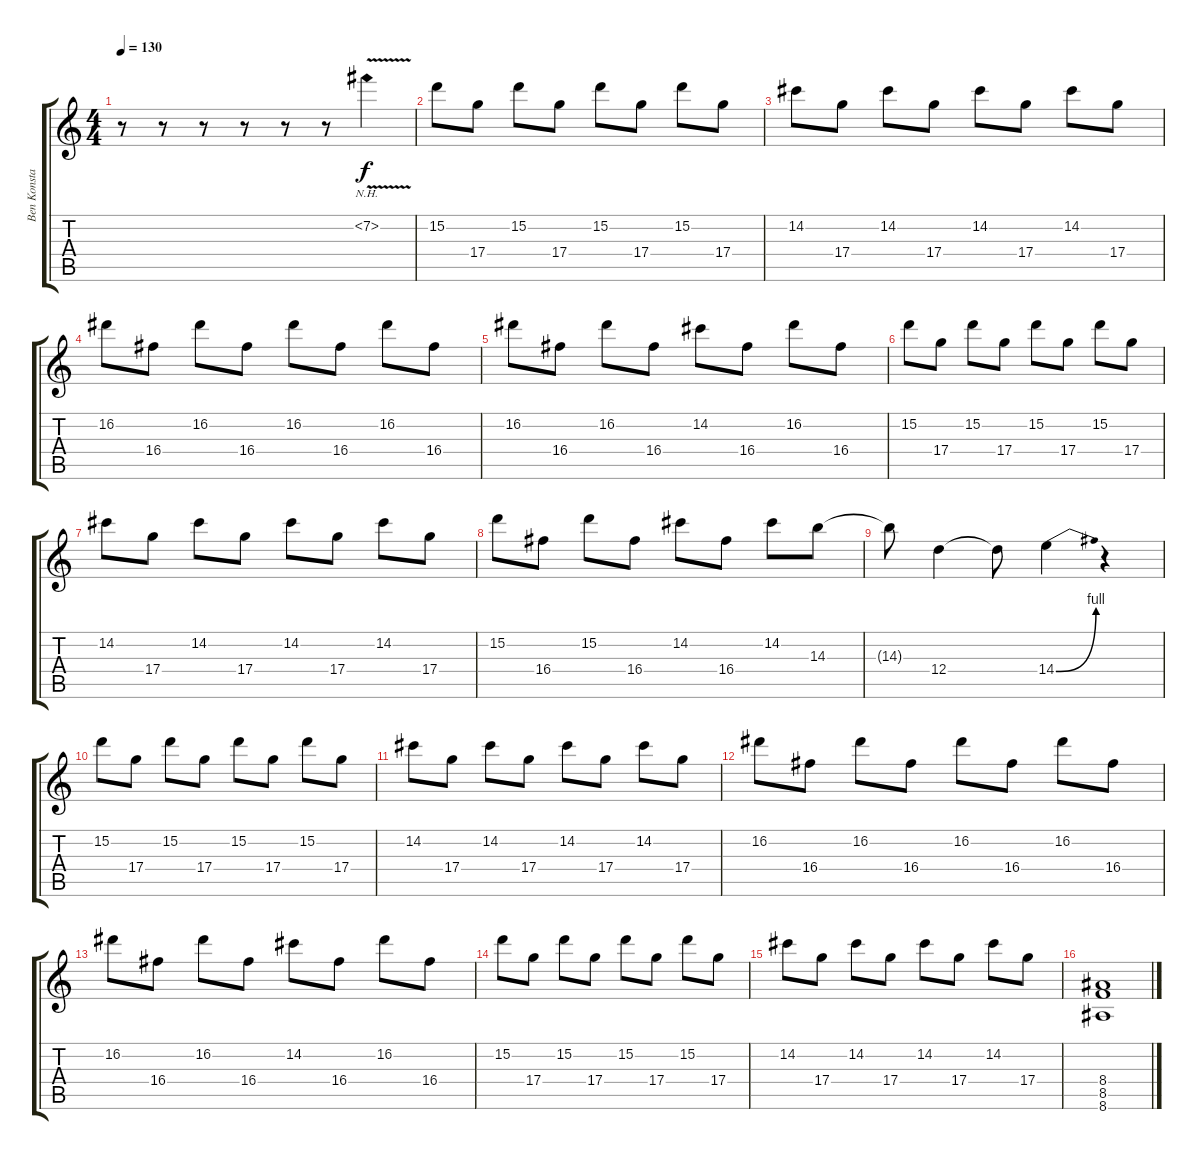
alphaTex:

\track ("Ben Konstantinovic" "Ben Konsta") {instrument distortionguitar}
\staff {score tabs}
\tuning (E4 B3 A3 D3 A2 D2) {hide}
\ts (4 4)
\tempo 130
\clef g2
\ks c
r.8{dy f} r.8 r.8 r.8 r.8 r.8 7.2{nh v}.4 |
15.2.8 17.4.8 15.2.8 17.4.8 15.2.8 17.4.8 15.2.8 17.4.8 |
14.2.8 17.4.8 14.2.8 17.4.8 14.2.8 17.4.8 14.2.8 17.4.8 |
16.2.8 16.4.8 16.2.8 16.4.8 16.2.8 16.4.8 16.2.8 16.4.8 |
16.2.8 16.4.8 16.2.8 16.4.8 14.2.8 16.4.8 16.2.8 16.4.8 |
15.2.8 17.4.8 15.2.8 17.4.8 15.2.8 17.4.8 15.2.8 17.4.8 |
14.2.8 17.4.8 14.2.8 17.4.8 14.2.8 17.4.8 14.2.8 17.4.8 |
15.2.8 16.4.8 15.2.8 16.4.8 14.2.8 16.4.8 14.2.8 14.3.8 |
14.3{t}.8 12.4.4 12.4{t}.8 14.4{be (bend 0 0 60 4)}.4 r.4 |
15.2.8 17.4.8 15.2.8 17.4.8 15.2.8 17.4.8 15.2.8 17.4.8 |
14.2.8 17.4.8 14.2.8 17.4.8 14.2.8 17.4.8 14.2.8 17.4.8 |
16.2.8 16.4.8 16.2.8 16.4.8 16.2.8 16.4.8 16.2.8 16.4.8 |
16.2.8 16.4.8 16.2.8 16.4.8 14.2.8 16.4.8 16.2.8 16.4.8 |
15.2.8 17.4.8 15.2.8 17.4.8 15.2.8 17.4.8 15.2.8 17.4.8 |
14.2.8 17.4.8 14.2.8 17.4.8 14.2.8 17.4.8 14.2.8 17.4.8 |
(8.4 8.5 8.6).1
